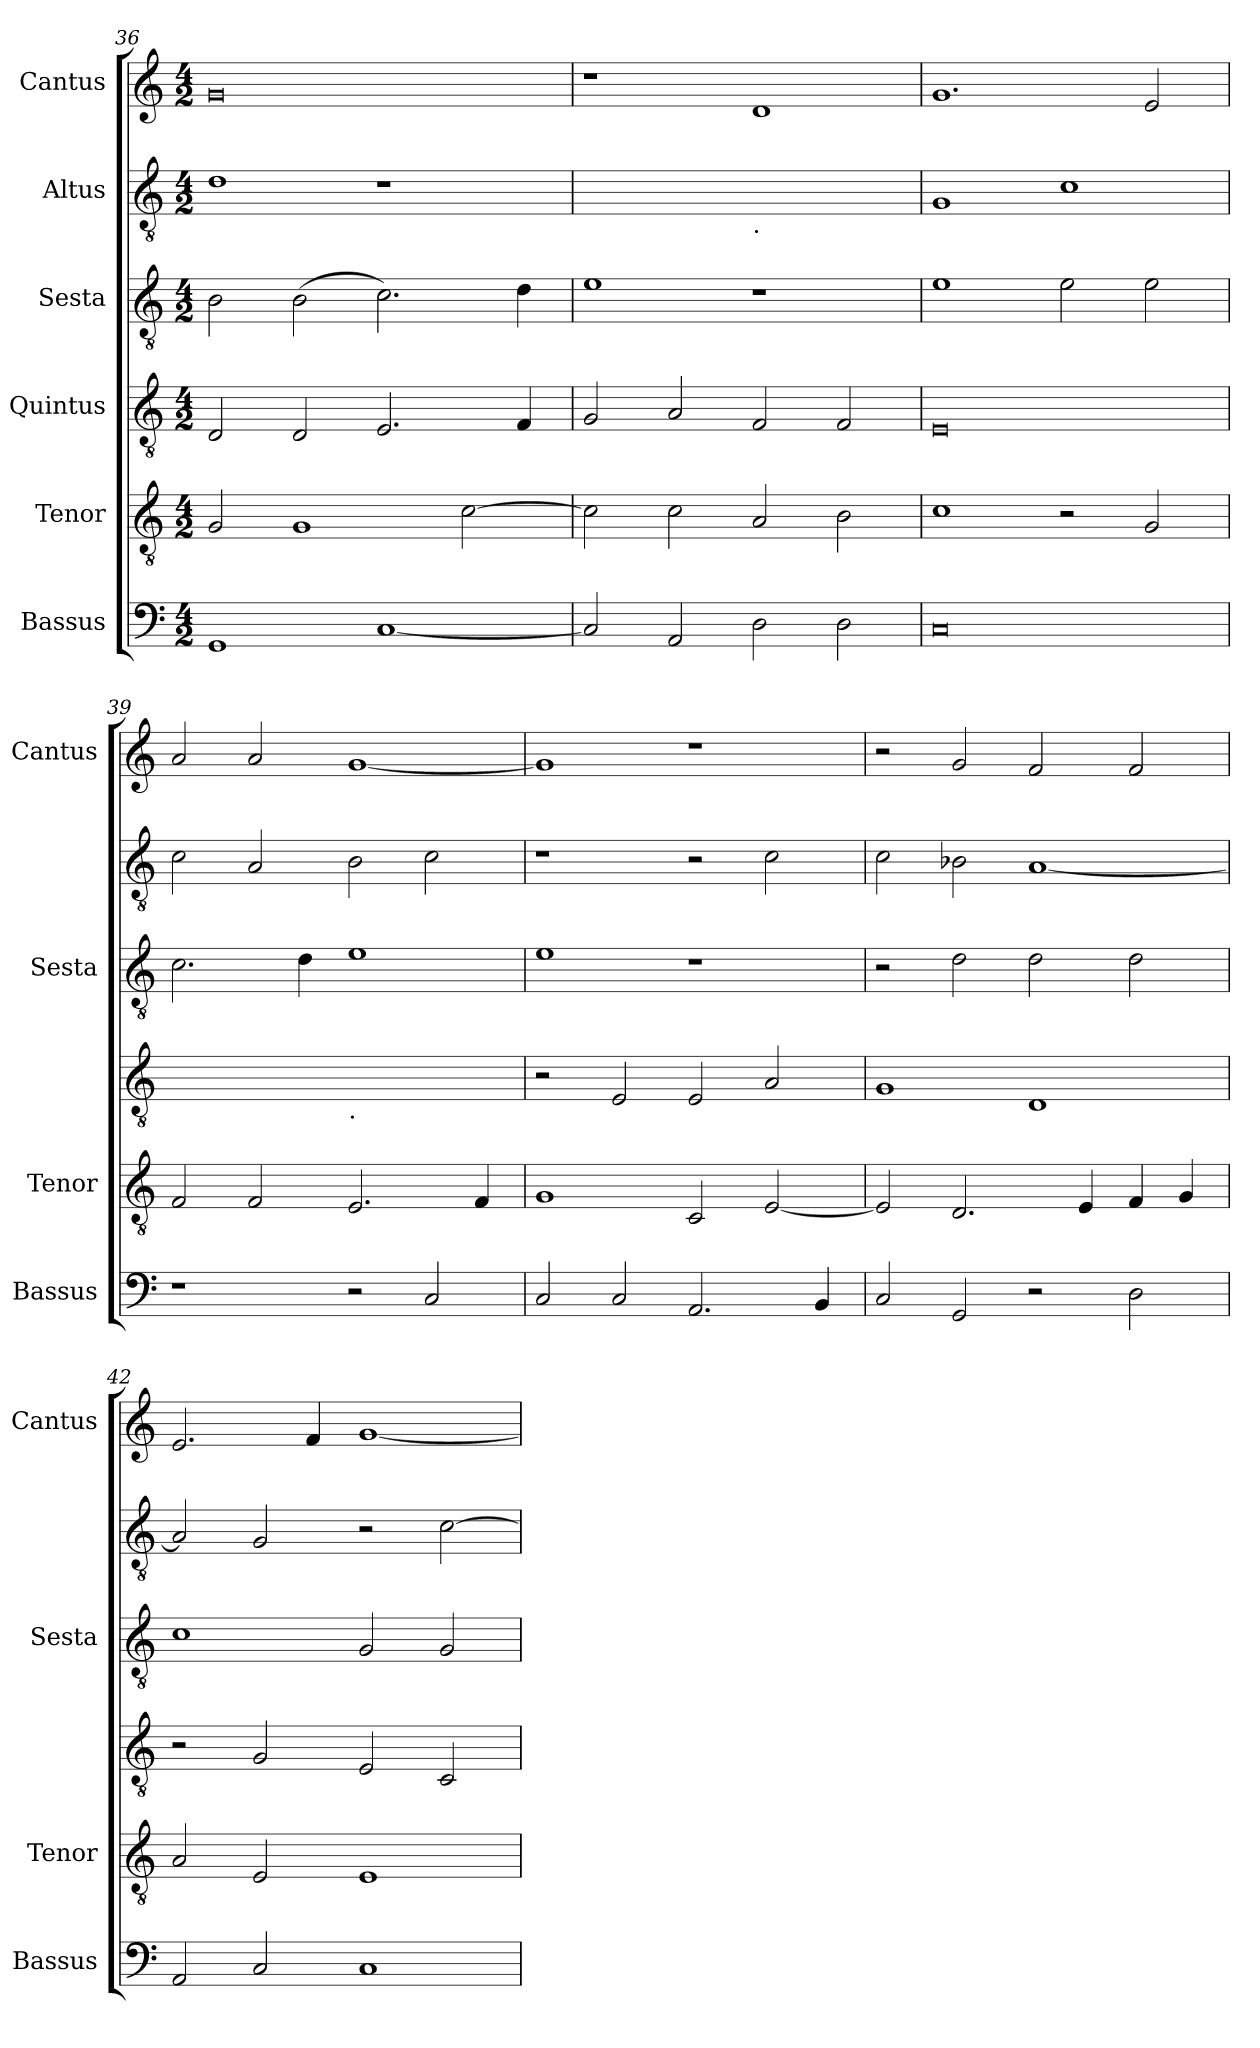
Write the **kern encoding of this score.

**kern	**kern	**kern	**kern	**kern	**kern
*part6	*part5	*part4	*part3	*part2	*part1
*staff6	*staff5	*staff4	*staff3	*staff2	*staff1
*I"Bassus	*I"Tenor	*I"Quintus	*I"Sesta	*I"Altus	*I"Cantus
*I'Bassus	*I'Tenor	*	*I'Sesta	*	*I'Cantus
*clefF4	*clefGv2	*clefGv2	*clefGv2	*clefGv2	*clefG2
*k[]	*k[]	*k[]	*k[]	*k[]	*k[]
*M4/2	*M4/2	*M4/2	*M4/2	*M4/2	*M4/2
=36	=36	=36	=36	=36	=36
1GG	2G/	2D/	2B\	1d	0g
.	1G	2D/	(<2B\	.	.
[1C	.	2.E/	2.c\)	1r	.
.	[2c\	.	.	.	.
.	.	4F/	4d\	.	.
=37	=37	=37	=37	=37	=37
*	*	*	*	*^	*
2C/]	2c\]	2G/	1e	0ryy	1ryy	1r
2AA/	2c\	2A/	.	.	.	.
!	!	!	!	!	!LO:TX:b:t=.	!
2D\	2A/	2F/	1r	.	1ryy	1d
2D\	2B\	2F/	.	.	.	.
*	*	*	*	*v	*v	*
=38	=38	=38	=38	=38	=38
0C	1c	0E	1e	1G	1.g
.	2r	.	2e\	1c	.
.	2G/	.	2e\	.	2e/
=39	=39	=39	=39	=39	=39
*	*	*^	*	*	*
1r	2F/	0ryy	1ryy	2.c\	2c\	2a/
.	2F/	.	.	.	2A/	2a/
.	.	.	.	4d\	.	.
!	!	!	!LO:TX:b:t=.	!	!	!
2r	2.E/	.	1ryy	1e	2B\	[1g
2C/	.	.	.	.	2c\	.
.	4F/	.	.	.	.	.
*	*	*v	*v	*	*	*
=40	=40	=40	=40	=40	=40
2C/	1G	2r	1e	1r	1g]
2C/	.	2E/	.	.	.
2.AA/	2C/	2E/	1r	2r	1r
.	[2E/	2A/	.	2c\	.
4BB/	.	.	.	.	.
=41	=41	=41	=41	=41	=41
2C/	2E/]	1G	2r	2c\	2r
2GG/	2.D/	.	2d\	2B-X\	2g/
2r	.	1D	2d\	[1A	2f/
.	4E/	.	.	.	.
2D\	4F/	.	2d\	.	2f/
.	4G/	.	.	.	.
=42	=42	=42	=42	=42	=42
2AA/	2A/	2r	1c	2A/]	2.e/
2C/	2E/	2G/	.	2G/	.
.	.	.	.	.	4f/
1C	1E	2E/	2G/	2r	[1g
.	.	2C/	2G/	[2c\	.
=	=	=	=	=	=
*-	*-	*-	*-	*-	*-
